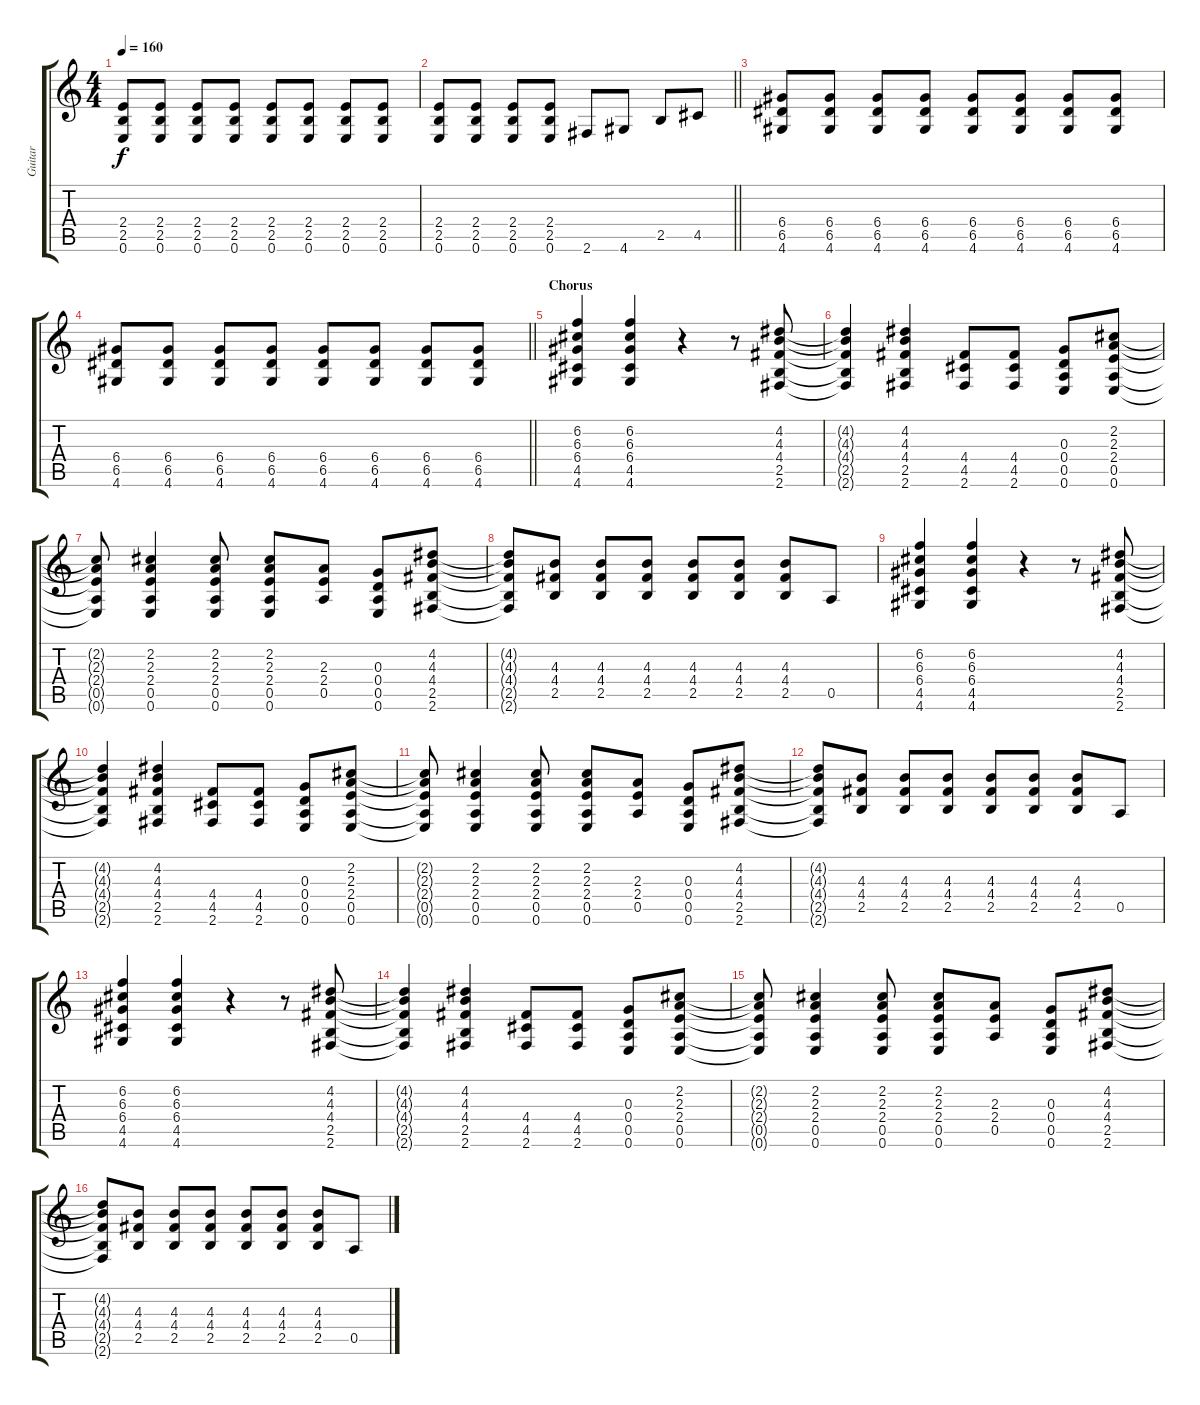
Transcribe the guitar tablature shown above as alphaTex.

\track ("Guitar" "Guitar") {instrument overdrivenguitar}
\staff {score tabs}
\tuning (E4 B3 G3 D3 A2 E2) {hide}
\ts (4 4)
\tempo 160
\clef g2
\ks c
(2.4 2.5 0.6).8{dy f} (2.4 2.5 0.6).8 (2.4 2.5 0.6).8 (2.4 2.5 0.6).8 (2.4 2.5 0.6).8 (2.4 2.5 0.6).8 (2.4 2.5 0.6).8 (2.4 2.5 0.6).8 |
\barLineRight lightlight
(2.4 2.5 0.6).8 (2.4 2.5 0.6).8 (2.4 2.5 0.6).8 (2.4 2.5 0.6).8 2.6.8 4.6.8 2.5.8 4.5.8 |
(6.4 6.5 4.6).8 (6.4 6.5 4.6).8 (6.4 6.5 4.6).8 (6.4 6.5 4.6).8 (6.4 6.5 4.6).8 (6.4 6.5 4.6).8 (6.4 6.5 4.6).8 (6.4 6.5 4.6).8 |
\barLineRight lightlight
(6.4 6.5 4.6).8 (6.4 6.5 4.6).8 (6.4 6.5 4.6).8 (6.4 6.5 4.6).8 (6.4 6.5 4.6).8 (6.4 6.5 4.6).8 (6.4 6.5 4.6).8 (6.4 6.5 4.6).8 |
\section ("" "Chorus")
(6.2 6.3 6.4 4.5 4.6).4 (6.2 6.3 6.4 4.5 4.6).4 r.4 r.8 (4.2 4.3 4.4 2.5 2.6).8 |
(4.2{t} 4.3{t} 4.4{t} 2.5{t} 2.6{t}).4 (4.2 4.3 4.4 2.5 2.6).4 (4.4 4.5 2.6).8 (4.4 4.5 2.6).8 (0.3 0.4 0.5 0.6).8 (2.2 2.3 2.4 0.5 0.6).8 |
(2.2{t} 2.3{t} 2.4{t} 0.5{t} 0.6{t}).8 (2.2 2.3 2.4 0.5 0.6).4 (2.2 2.3 2.4 0.5 0.6).8 (2.2 2.3 2.4 0.5 0.6).8 (2.3 2.4 0.5).8 (0.3 0.4 0.5 0.6).8 (4.2 4.3 4.4 2.5 2.6).8 |
(4.2{t} 4.3{t} 4.4{t} 2.5{t} 2.6{t}).8 (4.3 4.4 2.5).8 (4.3 4.4 2.5).8 (4.3 4.4 2.5).8 (4.3 4.4 2.5).8 (4.3 4.4 2.5).8 (4.3 4.4 2.5).8 0.5.8 |
(6.2 6.3 6.4 4.5 4.6).4 (6.2 6.3 6.4 4.5 4.6).4 r.4 r.8 (4.2 4.3 4.4 2.5 2.6).8 |
(4.2{t} 4.3{t} 4.4{t} 2.5{t} 2.6{t}).4 (4.2 4.3 4.4 2.5 2.6).4 (4.4 4.5 2.6).8 (4.4 4.5 2.6).8 (0.3 0.4 0.5 0.6).8 (2.2 2.3 2.4 0.5 0.6).8 |
(2.2{t} 2.3{t} 2.4{t} 0.5{t} 0.6{t}).8 (2.2 2.3 2.4 0.5 0.6).4 (2.2 2.3 2.4 0.5 0.6).8 (2.2 2.3 2.4 0.5 0.6).8 (2.3 2.4 0.5).8 (0.3 0.4 0.5 0.6).8 (4.2 4.3 4.4 2.5 2.6).8 |
(4.2{t} 4.3{t} 4.4{t} 2.5{t} 2.6{t}).8 (4.3 4.4 2.5).8 (4.3 4.4 2.5).8 (4.3 4.4 2.5).8 (4.3 4.4 2.5).8 (4.3 4.4 2.5).8 (4.3 4.4 2.5).8 0.5.8 |
(6.2 6.3 6.4 4.5 4.6).4 (6.2 6.3 6.4 4.5 4.6).4 r.4 r.8 (4.2 4.3 4.4 2.5 2.6).8 |
(4.2{t} 4.3{t} 4.4{t} 2.5{t} 2.6{t}).4 (4.2 4.3 4.4 2.5 2.6).4 (4.4 4.5 2.6).8 (4.4 4.5 2.6).8 (0.3 0.4 0.5 0.6).8 (2.2 2.3 2.4 0.5 0.6).8 |
(2.2{t} 2.3{t} 2.4{t} 0.5{t} 0.6{t}).8 (2.2 2.3 2.4 0.5 0.6).4 (2.2 2.3 2.4 0.5 0.6).8 (2.2 2.3 2.4 0.5 0.6).8 (2.3 2.4 0.5).8 (0.3 0.4 0.5 0.6).8 (4.2 4.3 4.4 2.5 2.6).8 |
(4.2{t} 4.3{t} 4.4{t} 2.5{t} 2.6{t}).8 (4.3 4.4 2.5).8 (4.3 4.4 2.5).8 (4.3 4.4 2.5).8 (4.3 4.4 2.5).8 (4.3 4.4 2.5).8 (4.3 4.4 2.5).8 0.5.8
